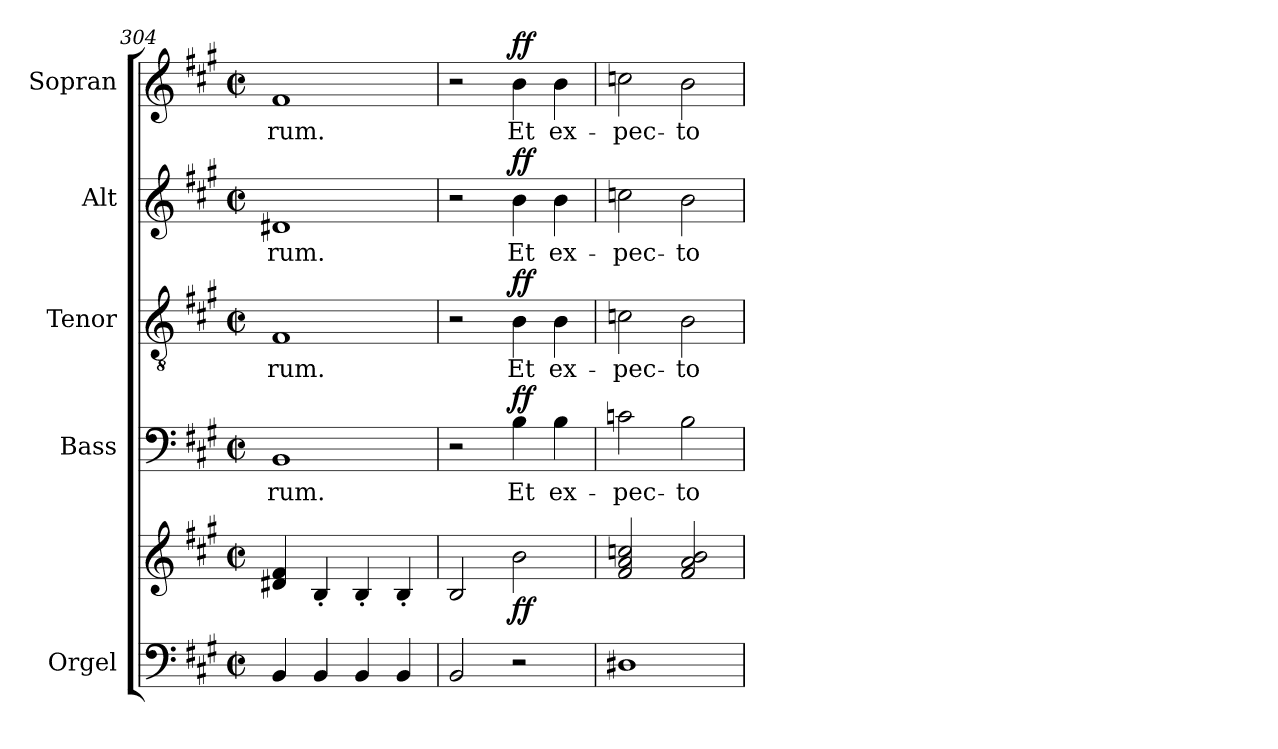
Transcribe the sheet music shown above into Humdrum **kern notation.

**kern	**kern	**dynam	**kern	**text	**dynam	**kern	**text	**dynam	**kern	**text	**dynam	**kern	**text	**dynam
*part5	*part5	*part5	*part4	*part4	*part4	*part3	*part3	*part3	*part2	*part2	*part2	*part1	*part1	*part1
*staff6	*staff5	*staff5/6	*staff4	*staff4	*staff4	*staff3	*staff3	*staff3	*staff2	*staff2	*staff2	*staff1	*staff1	*staff1
*I"Orgel	*	*	*I"Bass	*	*	*I"Tenor	*	*	*I"Alt	*	*	*I"Sopran	*	*
*I'Org.	*	*	*I'B.	*	*	*I'T.	*	*	*I'A.	*	*	*I'S.	*	*
*clefF4	*clefG2	*	*clefF4	*	*	*clefGv2	*	*	*clefG2	*	*	*clefG2	*	*
*k[f#c#g#]	*k[f#c#g#]	*	*k[f#c#g#]	*	*	*k[f#c#g#]	*	*	*k[f#c#g#]	*	*	*k[f#c#g#]	*	*
*A:	*A:	*	*A:	*	*	*A:	*	*	*A:	*	*	*A:	*	*
*M2/2	*M2/2	*	*M2/2	*	*	*M2/2	*	*	*M2/2	*	*	*M2/2	*	*
*met(c|)	*met(c|)	*	*met(c|)	*	*	*met(c|)	*	*	*met(c|)	*	*	*met(c|)	*	*
=304	=304	=304	=304	=304	=304	=304	=304	=304	=304	=304	=304	=304	=304	=304
!	!	!	!	!LO:LY:b	!	!	!LO:LY:b	!	!	!LO:LY:b	!	!	!LO:LY:b	!
4BB/	4d#X/ 4f#/	.	1BB	-rum.	.	1F#	-rum.	.	1d#X	-rum.	.	1f#	-rum.	.
4BB/	4B'</	.	.	.	.	.	.	.	.	.	.	.	.	.
4BB/	4B'</	.	.	.	.	.	.	.	.	.	.	.	.	.
4BB/	4B'</	.	.	.	.	.	.	.	.	.	.	.	.	.
=305	=305	=305	=305	=305	=305	=305	=305	=305	=305	=305	=305	=305	=305	=305
2BB/	2B/	.	2r	.	.	2r	.	.	2r	.	.	2r	.	.
!	!	!LO:DY:b	!	!LO:LY:b	!LO:DY:a	!	!LO:LY:b	!LO:DY:a	!	!LO:LY:b	!LO:DY:a	!	!LO:LY:b	!LO:DY:a
2r	2b\	ff	4B\	Et	ff	4B\	Et	ff	4b\	Et	ff	4b\	Et	ff
!	!	!	!	!LO:LY:b	!	!	!LO:LY:b	!	!	!LO:LY:b	!	!	!LO:LY:b	!
.	.	.	4B\	ex-	.	4B\	ex-	.	4b\	ex-	.	4b\	ex-	.
=306	=306	=306	=306	=306	=306	=306	=306	=306	=306	=306	=306	=306	=306	=306
!	!	!	!	!LO:LY:b	!	!	!LO:LY:b	!	!	!LO:LY:b	!	!	!LO:LY:b	!
1D#X	2f#/ 2a/ 2ccn/	.	2cn\	-pec-	.	2cn\	-pec-	.	2ccn\	-pec-	.	2ccn\	-pec-	.
!	!	!	!	!LO:LY:b	!	!	!LO:LY:b	!	!	!LO:LY:b	!	!	!LO:LY:b	!
.	2f#/ 2a/ 2b/	.	2B\	-to	.	2B\	-to	.	2b\	-to	.	2b\	-to	.
=	=	=	=	=	=	=	=	=	=	=	=	=	=	=
*-	*-	*-	*-	*-	*-	*-	*-	*-	*-	*-	*-	*-	*-	*-
